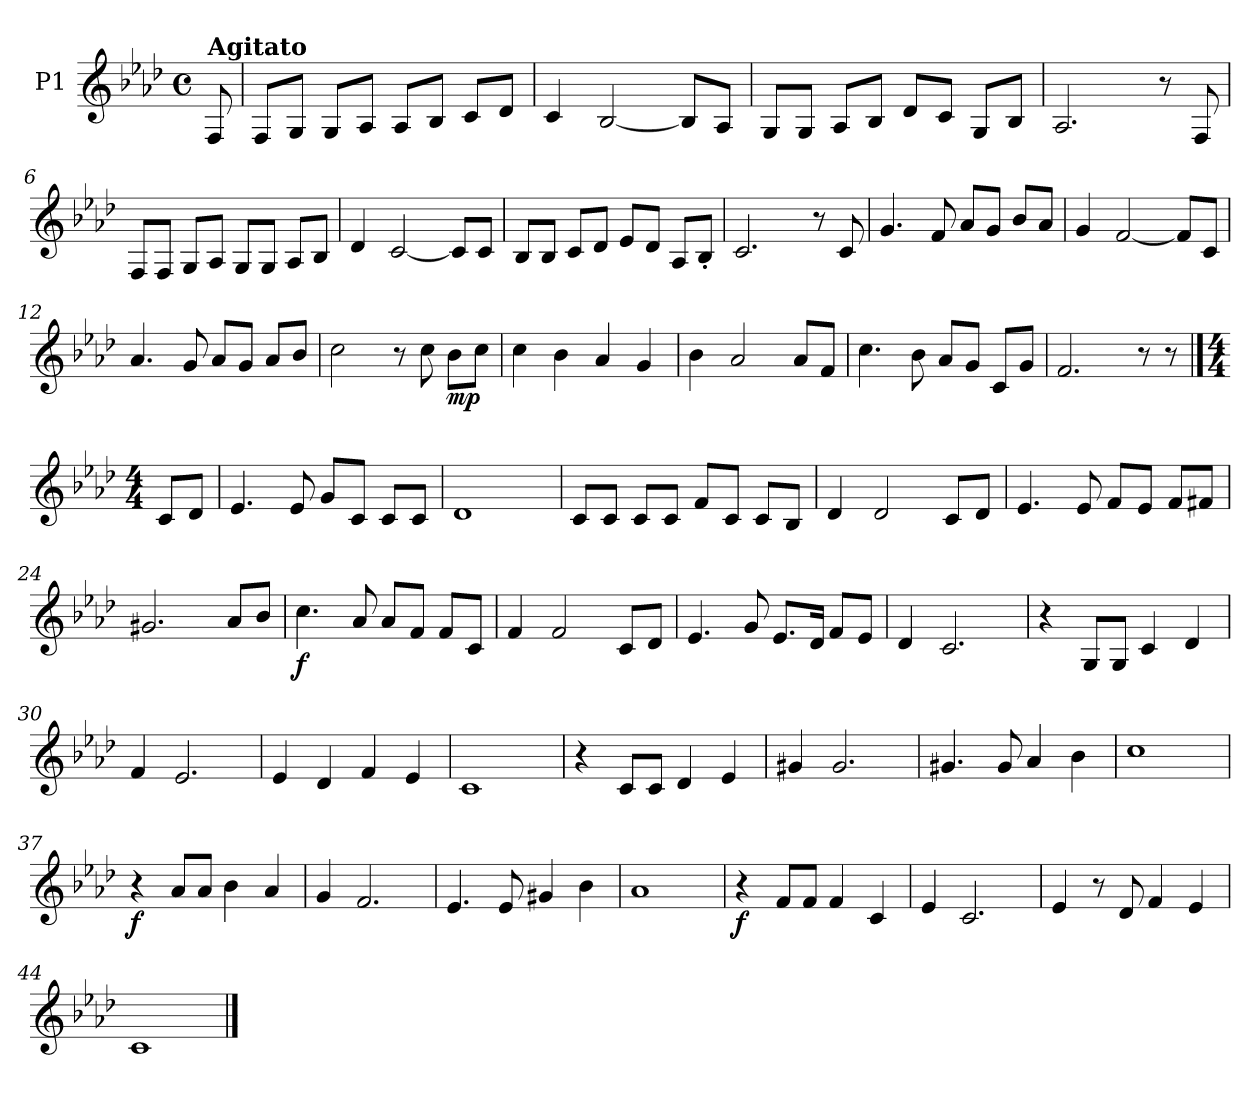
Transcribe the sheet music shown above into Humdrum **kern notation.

**kern	**dynam
*part1	*part1
*staff1	*staff1
*I"P1	*
!!LO:PB:g=z
*clefG2	*
*k[b-e-a-d-]	*
*A-:	*
*M4/4	*
*met(c)	*
=1	=1
!LO:TX:a:B:t=Agitato	!
8Fi/	.
=2	=2
8Fi/L	.
8Gi/J	.
8Gi/L	.
8A-i/J	.
8A-i/L	.
8B-i/J	.
8ci/L	.
8d-i/J	.
=3	=3
4ci/	.
[<2B-i/	.
8B-i/L]	.
8A-i/J	.
=4	=4
8Gi/L	.
8Gi/J	.
8A-i/L	.
8B-i/J	.
8d-i/L	.
8ci/J	.
8Gi/L	.
8B-i/J	.
!!LO:LB:g=z
=5	=5
2.A-i/	.
8r	.
8Fi/	.
=6	=6
8Fi/L	.
8Fi/J	.
8Gi/L	.
8A-i/J	.
8Gi/L	.
8Gi/J	.
8A-i/L	.
8B-i/J	.
=7	=7
4d-i/	.
[<2ci/	.
8ci/L]	.
8ci/J	.
=8	=8
8B-i/L	.
8B-i/J	.
8ci/L	.
8d-i/J	.
8e-i/L	.
8d-i/J	.
8A-i/L	.
8B-'i/J	.
!!LO:LB:g=z
=9	=9
2.ci/	.
8r	.
8ci/	.
=10	=10
4.gi/	.
8fi/	.
8a-i/L	.
8gi/J	.
8b-i/L	.
8a-i/J	.
=11	=11
4gi/	.
[<2fi/	.
8fi/L]	.
8ci/J	.
=12	=12
4.a-i/	.
8gi/	.
8a-i/L	.
8gi/J	.
8a-i/L	.
8b-i/J	.
!!LO:LB:g=z
=13	=13
2cci\	.
8r	.
8cci\	.
8b-i\L	mp
8cci\J	.
=14	=14
4cci\	.
4b-i\	.
4a-i/	.
4gi/	.
=15	=15
4b-i\	.
2a-i/	.
8a-i/L	.
8fi/J	.
=16	=16
4.cci\	.
8b-i\	.
8a-i/L	.
8gi/J	.
8ci/L	.
8gi/J	.
=17	=17
2.fi/	.
8r	.
8r	.
!!LO:PB:g=z
==18	==18
*M4/4	*
8ci/L	.
8d-i/J	.
=19	=19
4.e-i/	.
8e-i/	.
8gi/L	.
8ci/J	.
8ci/L	.
8ci/J	.
=20	=20
1d-i	.
=21	=21
8ci/L	.
8ci/J	.
8ci/L	.
8ci/J	.
8fi/L	.
8ci/J	.
8ci/L	.
8B-i/J	.
=22	=22
4d-i/	.
2d-i/	.
8ci/L	.
8d-i/J	.
!!LO:LB:g=z
=23	=23
4.e-i/	.
8e-i/	.
8fi/L	.
8e-i/J	.
8fi/L	.
8f#Xi/J	.
=24	=24
2.g#Xi/	.
8a-i/L	.
8b-i/J	.
=25	=25
4.cci\	f
8a-i/	.
8a-i/L	.
8fi/J	.
8fi/L	.
8ci/J	.
=26	=26
4fi/	.
2fi/	.
8ci/L	.
8d-i/J	.
!!LO:LB:g=z
=27	=27
4.e-i/	.
8gi/	.
8.e-i/L	.
16d-i/Jk	.
8fi/L	.
8e-i/J	.
=28	=28
4d-i/	.
2.ci/	.
=29	=29
4r	.
8Gi/L	.
8Gi/J	.
4ci/	.
4d-i/	.
=30	=30
4fi/	.
2.e-i/	.
=31	=31
4e-i/	.
4d-i/	.
4fi/	.
4e-i/	.
=32	=32
1ci	.
!!LO:LB:g=z
=33	=33
4r	.
8ci/L	.
8ci/J	.
4d-i/	.
4e-i/	.
=34	=34
4g#Xi/	.
2.g#i/	.
=35	=35
4.g#Xi/	.
8g#i/	.
4a-i/	.
4b-i\	.
=36	=36
1cci	.
=37	=37
4r	f
8a-i/L	.
8a-i/J	.
4b-i\	.
4a-i/	.
=38	=38
4gi/	.
2.fi/	.
!!LO:LB:g=z
=39	=39
4.e-i/	.
8e-i/	.
4g#Xi/	.
4b-i\	.
=40	=40
1a-i	.
=41	=41
4r	f
8fi/L	.
8fi/J	.
4fi/	.
4ci/	.
=42	=42
4e-i/	.
2.ci/	.
=43	=43
4e-i/	.
8r	.
8d-i/	.
4fi/	.
4e-i/	.
=44	=44
1ci	.
==	==
*-	*-
